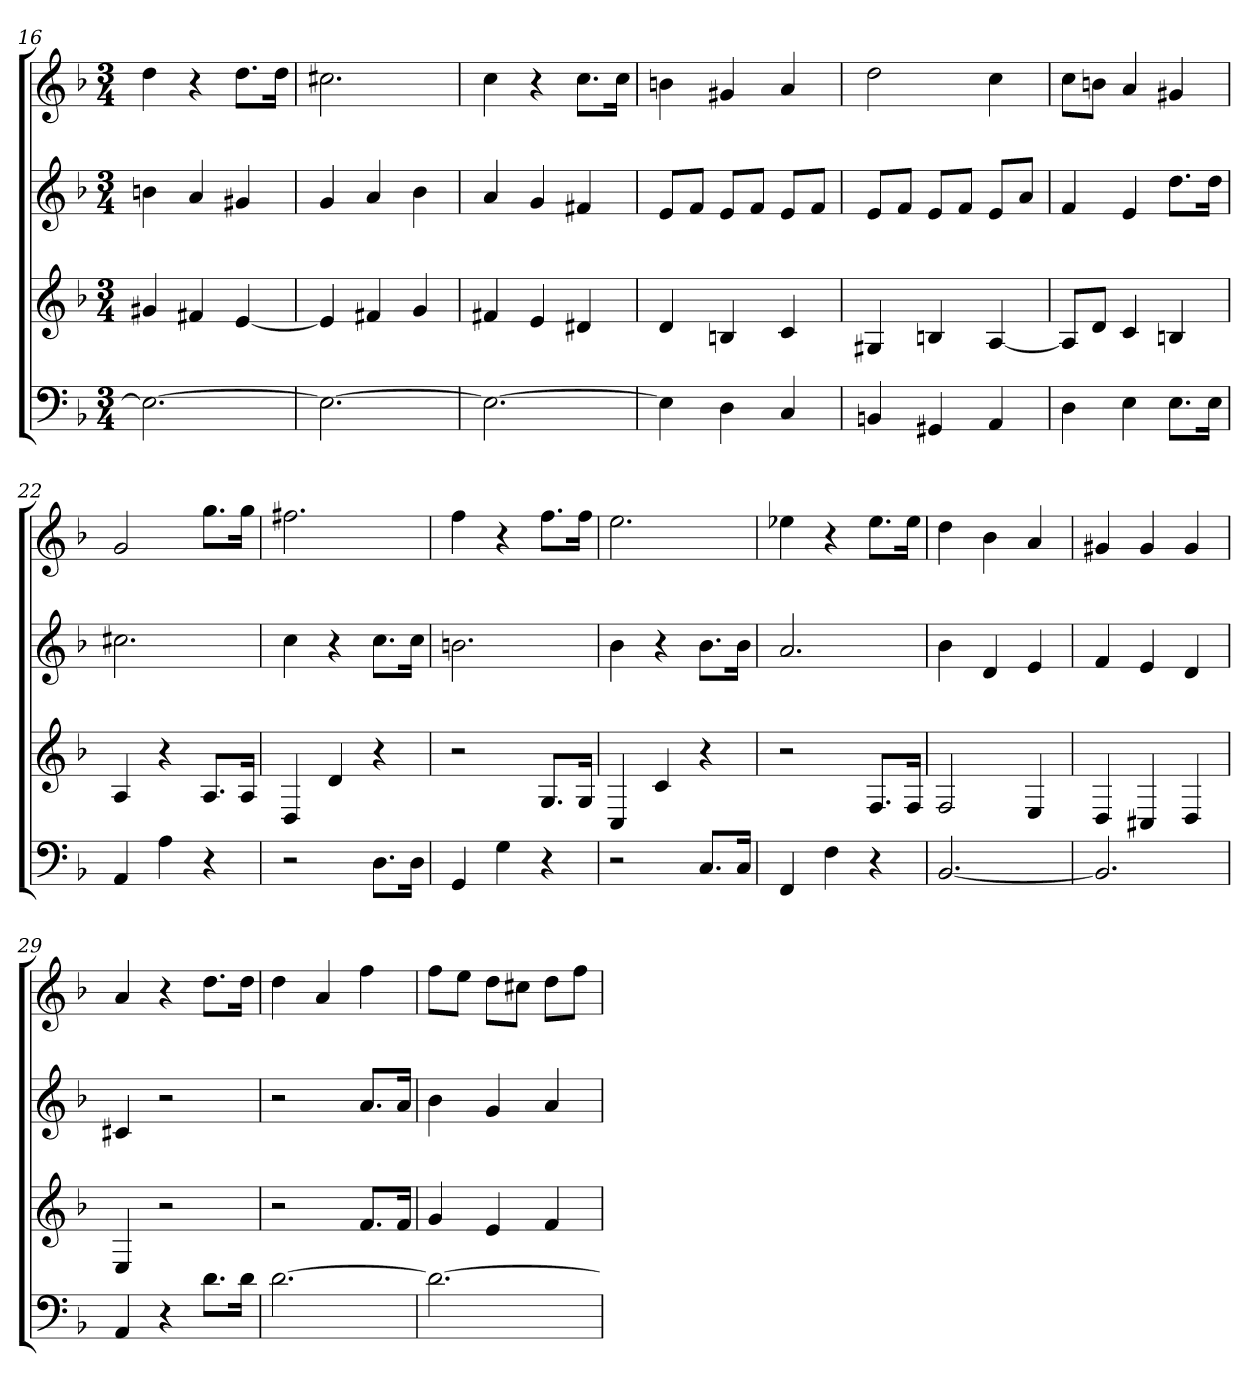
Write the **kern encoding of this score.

**kern	**kern	**kern	**kern
*part4	*part3	*part2	*part1
*staff4	*staff3	*staff2	*staff1
*k[b-]	*k[b-]	*k[b-]	*k[b-]
*d:	*d:	*d:	*d:
*M3/4	*M3/4	*M3/4	*M3/4
=16	=16	=16	=16
2.E_	4g#X	4bn	4dd
.	4f#X	4a	4r
.	[4e	4g#X	8.ddL
.	.	.	16ddJk
=17	=17	=17	=17
2.E_	4e]	4g	2.cc#X
.	4f#X	4a	.
.	4g	4b-	.
=18	=18	=18	=18
2.E_	4f#X	4a	4cc
.	4e	4g	4r
.	4d#X	4f#X	8.ccL
.	.	.	16ccJk
=19	=19	=19	=19
4E]	4d	8eL	4bn
.	.	8fJ	.
4D	4Bn	8eL	4g#X
.	.	8fJ	.
4C	4c	8eL	4a
.	.	8fJ	.
=20	=20	=20	=20
4BBn	4G#X	8eL	2dd
.	.	8fJ	.
4GG#X	4Bn	8eL	.
.	.	8fJ	.
4AA	[4A	8eL	4cc
.	.	8aJ	.
=21	=21	=21	=21
4D	8AL]	4f	8ccL
.	8dJ	.	8bnJ
4E	4c	4e	4a
8.EL	4Bn	8.ddL	4g#X
16EJk	.	16ddJk	.
=22	=22	=22	=22
4AA	4A	2.cc#X	2g
4A	4r	.	.
4r	8.AL	.	8.ggL
.	16AJk	.	16ggJk
=23	=23	=23	=23
2r	4D	4cc	2.ff#X
.	4d	4r	.
8.DL	4r	8.ccL	.
16DJk	.	16ccJk	.
=24	=24	=24	=24
4GG	2r	2.bn	4ff
4G	.	.	4r
4r	8.GL	.	8.ffL
.	16GJk	.	16ffJk
=25	=25	=25	=25
2r	4C	4b-	2.ee
.	4c	4r	.
8.CL	4r	8.b-L	.
16CJk	.	16b-Jk	.
=26	=26	=26	=26
4FF	2r	2.a	4ee-X
4F	.	.	4r
4r	8.FL	.	8.ee-L
.	16FJk	.	16ee-Jk
=27	=27	=27	=27
[2.BB-	2F	4b-	4dd
.	.	4d	4b-
.	4E	4e	4a
=28	=28	=28	=28
2.BB-]	4D	4f	4g#X
.	4C#X	4e	4g#
.	4D	4d	4g#
=29	=29	=29	=29
4AA	4E	4c#X	4a
4r	2r	2r	4r
8.dL	.	.	8.ddL
16dJk	.	.	16ddJk
=30	=30	=30	=30
[2.d	2r	2r	4dd
.	.	.	4a
.	8.fL	8.aL	4ff
.	16fJk	16aJk	.
=31	=31	=31	=31
2.d_	4g	4b-	8ffL
.	.	.	8eeJ
.	4e	4g	8ddL
.	.	.	8cc#XJ
.	4f	4a	8ddL
.	.	.	8ffJ
=	=	=	=
*-	*-	*-	*-
